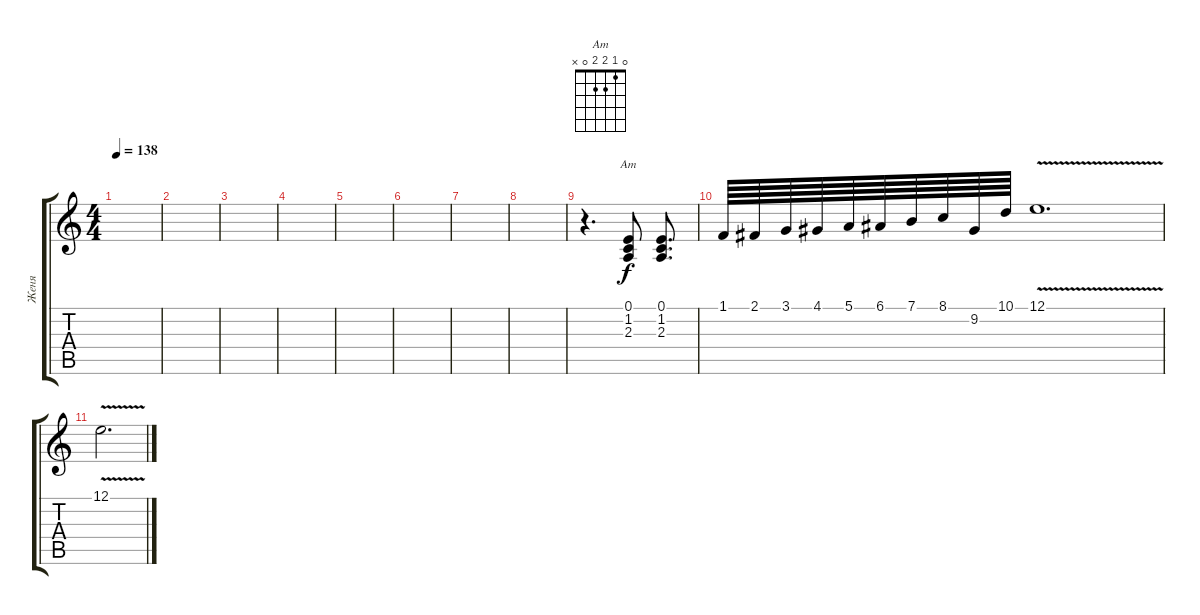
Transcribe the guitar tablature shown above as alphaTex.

\track ("Женя" "Женя") {instrument drawbarorgan}
\staff {score tabs}
\tuning (E4 B3 G3 D3 A2 E2) {hide}
\chord ("Am" 0 1 2 2 0 x)
\ts (4 4)
\tempo 138
\clef g2
\ks c
|
|
|
|
|
|
|
|
r.4{d} (0.1 1.2 2.3).8{ch "Am"} (0.1 1.2 2.3).8{d} |
1.1.64 2.1.64 3.1.64 4.1.64 5.1.64 6.1.64 7.1.64 8.1.64 9.2.64 10.1.64 12.1{v}.1{d} |
12.1{v}.2{d}
